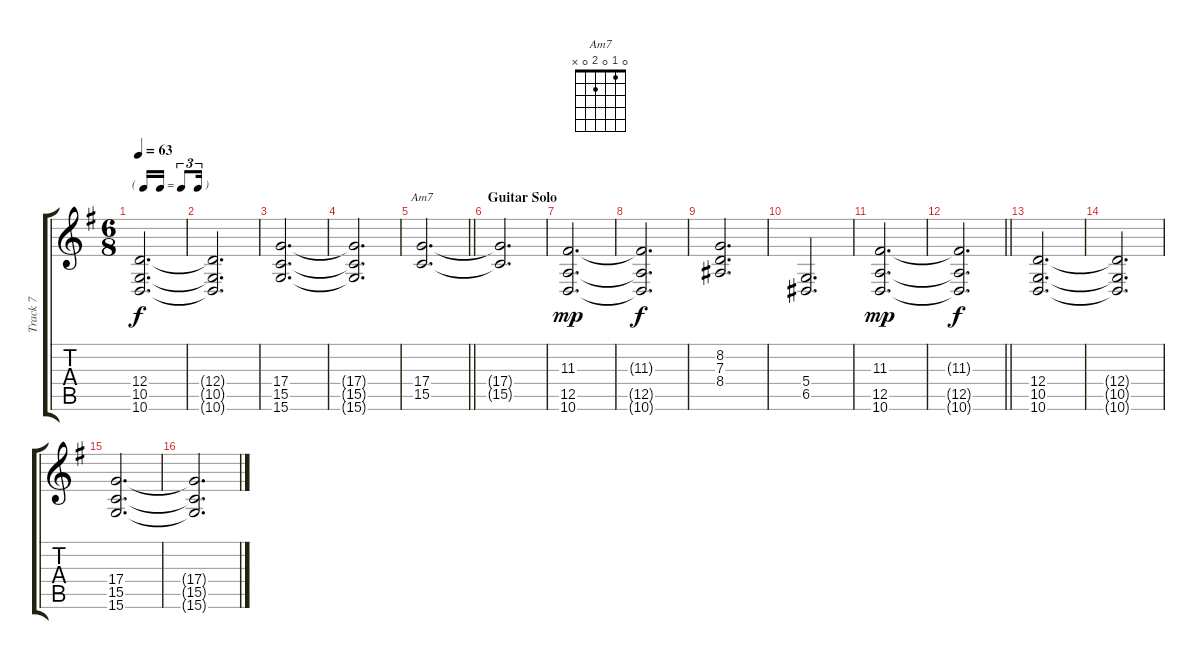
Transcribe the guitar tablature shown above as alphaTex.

\track ("Track 7" "Track 7") {instrument drawbarorgan}
\staff {score tabs}
\tuning (E4 B3 G3 D3 A2 E2) {hide}
\chord ("Am7" 0 1 0 2 0 x)
\ts (6 8)
\tf triplet16th
\tempo 63
\clef g2
\ks g
(12.4 10.5 10.6).2{d dy f} |
(12.4{t} 10.5{t} 10.6{t}).2{d} |
(17.4 15.5 15.6).2{d} |
(17.4{t} 15.5{t} 15.6{t}).2{d} |
\barLineRight lightlight
(17.4 15.5).2{d ch "Am7"} |
\section ("" "Guitar Solo")
(17.4{t} 15.5{t}).2{d} |
(11.3 12.5 10.6).2{d dy mp} |
(11.3{t} 12.5{t} 10.6{t}).2{d dy f} |
(8.2 7.3 8.4).2{d} |
(5.4 6.5).2{d} |
(11.3 12.5 10.6).2{d dy mp} |
\barLineRight lightlight
(11.3{t} 12.5{t} 10.6{t}).2{d dy f} |
(12.4 10.5 10.6).2{d} |
(12.4{t} 10.5{t} 10.6{t}).2{d} |
(17.4 15.5 15.6).2{d} |
(17.4{t} 15.5{t} 15.6{t}).2{d}
